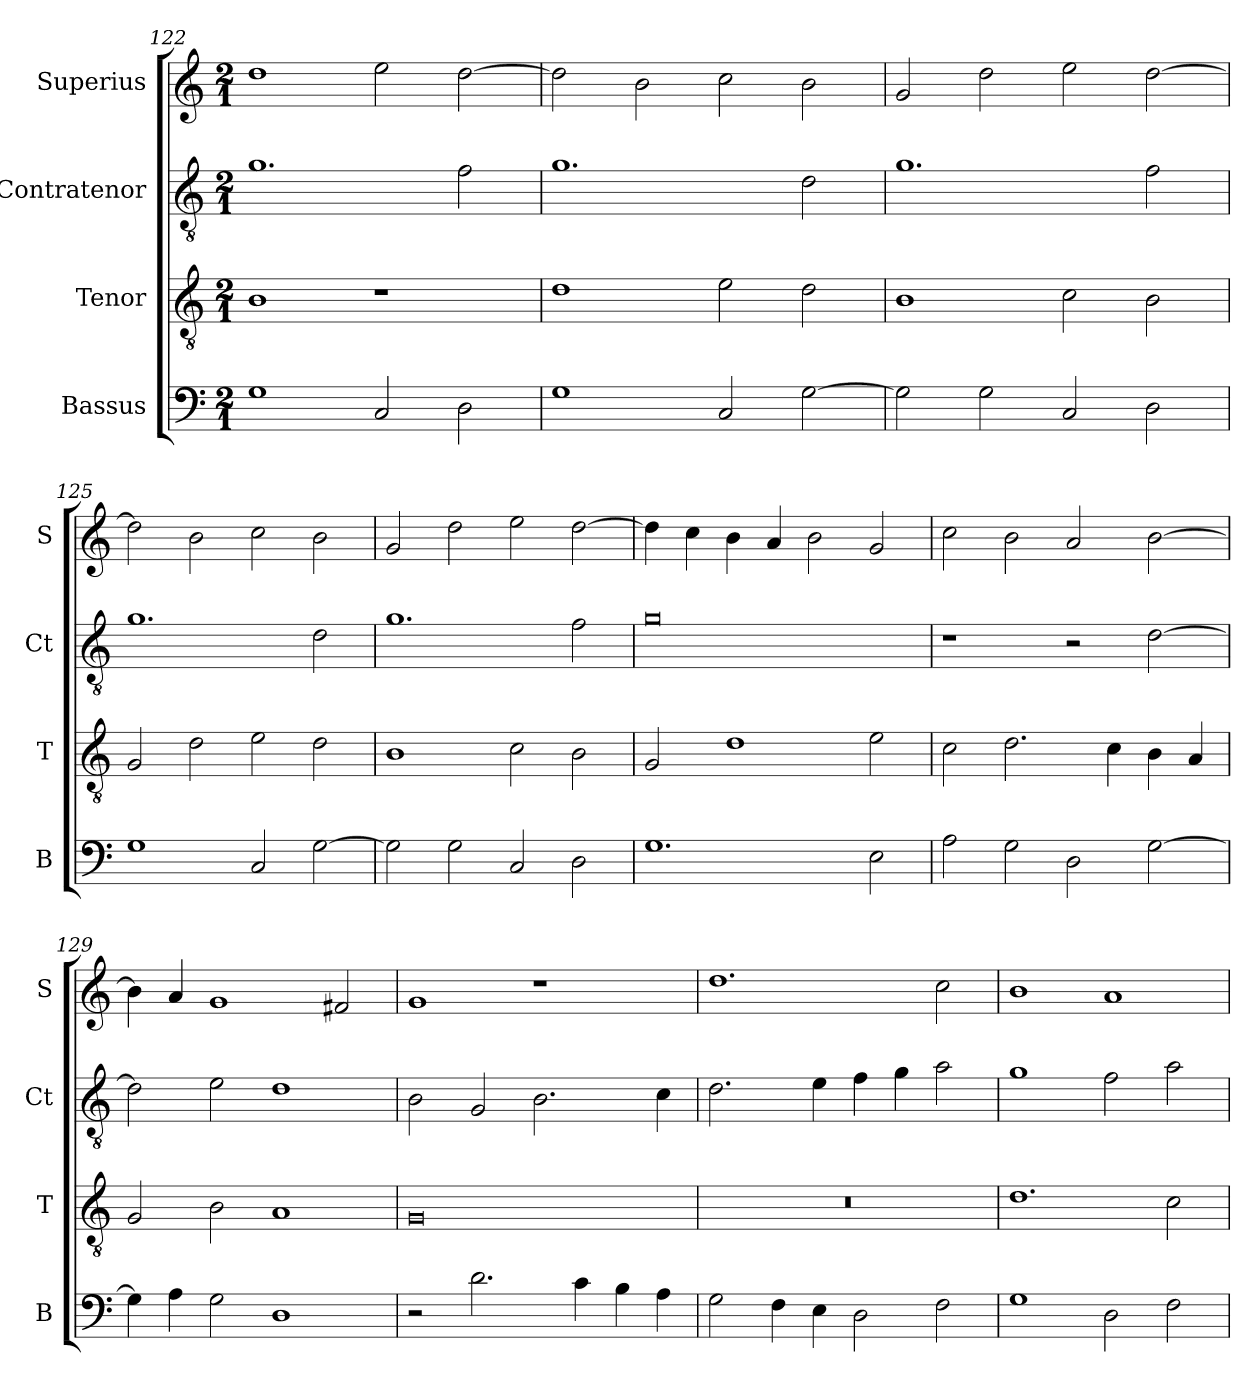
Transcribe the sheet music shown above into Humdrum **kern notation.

**kern	**kern	**kern	**kern
*part4	*part3	*part2	*part1
*staff4	*staff3	*staff2	*staff1
*I"Bassus	*I"Tenor	*I"Contratenor	*I"Superius
*I'B	*I'T	*I'Ct	*I'S
*clefF4	*clefGv2	*clefGv2	*clefG2
*k[]	*k[]	*k[]	*k[]
*M2/1	*M2/1	*M2/1	*M2/1
=122	=122	=122	=122
1G	1B	1.g	1dd
2C/	1r	.	2ee\
2D\	.	2f\	[2dd\
=123	=123	=123	=123
1G	1d	1.g	2dd\]
.	.	.	2b\
2C/	2e\	.	2cc\
[2G\	2d\	2d\	2b\
=124	=124	=124	=124
2G\]	1B	1.g	2g/
2G\	.	.	2dd\
2C/	2c\	.	2ee\
2D\	2B\	2f\	[2dd\
=125	=125	=125	=125
1G	2G/	1.g	2dd\]
.	2d\	.	2b\
2C/	2e\	.	2cc\
[2G\	2d\	2d\	2b\
=126	=126	=126	=126
2G\]	1B	1.g	2g/
2G\	.	.	2dd\
2C/	2c\	.	2ee\
2D\	2B\	2f\	[2dd\
=127	=127	=127	=127
1.G	2G/	0g	4dd\]
.	.	.	4cc\
.	1d	.	4b\
.	.	.	4a/
.	.	.	2b\
2E\	2e\	.	2g/
=128	=128	=128	=128
2A\	2c\	1r	2cc\
2G\	2.d\	.	2b\
2D\	.	2r	2a/
.	4c\	.	.
[2G\	4B\	[2d\	[2b\
.	4A/	.	.
=129	=129	=129	=129
4G\]	2G/	2d\]	4b\]
4A\	.	.	4a/
2G\	2B\	2e\	1g
1D	1A	1d	.
.	.	.	2f#X/
=130	=130	=130	=130
2r	0G	2B\	1g
2.d\	.	2G/	.
.	.	2.B\	1r
4c\	.	.	.
4B\	.	.	.
4A\	.	4c\	.
=131	=131	=131	=131
2G\	0r	2.d\	1.dd
4F\	.	.	.
4E\	.	4e\	.
2D\	.	4f\	.
.	.	4g\	.
2F\	.	2a\	2cc\
=132	=132	=132	=132
1G	1.d	1g	1b
2D\	.	2f\	1a
2F\	2c\	2a\	.
=	=	=	=
*-	*-	*-	*-
